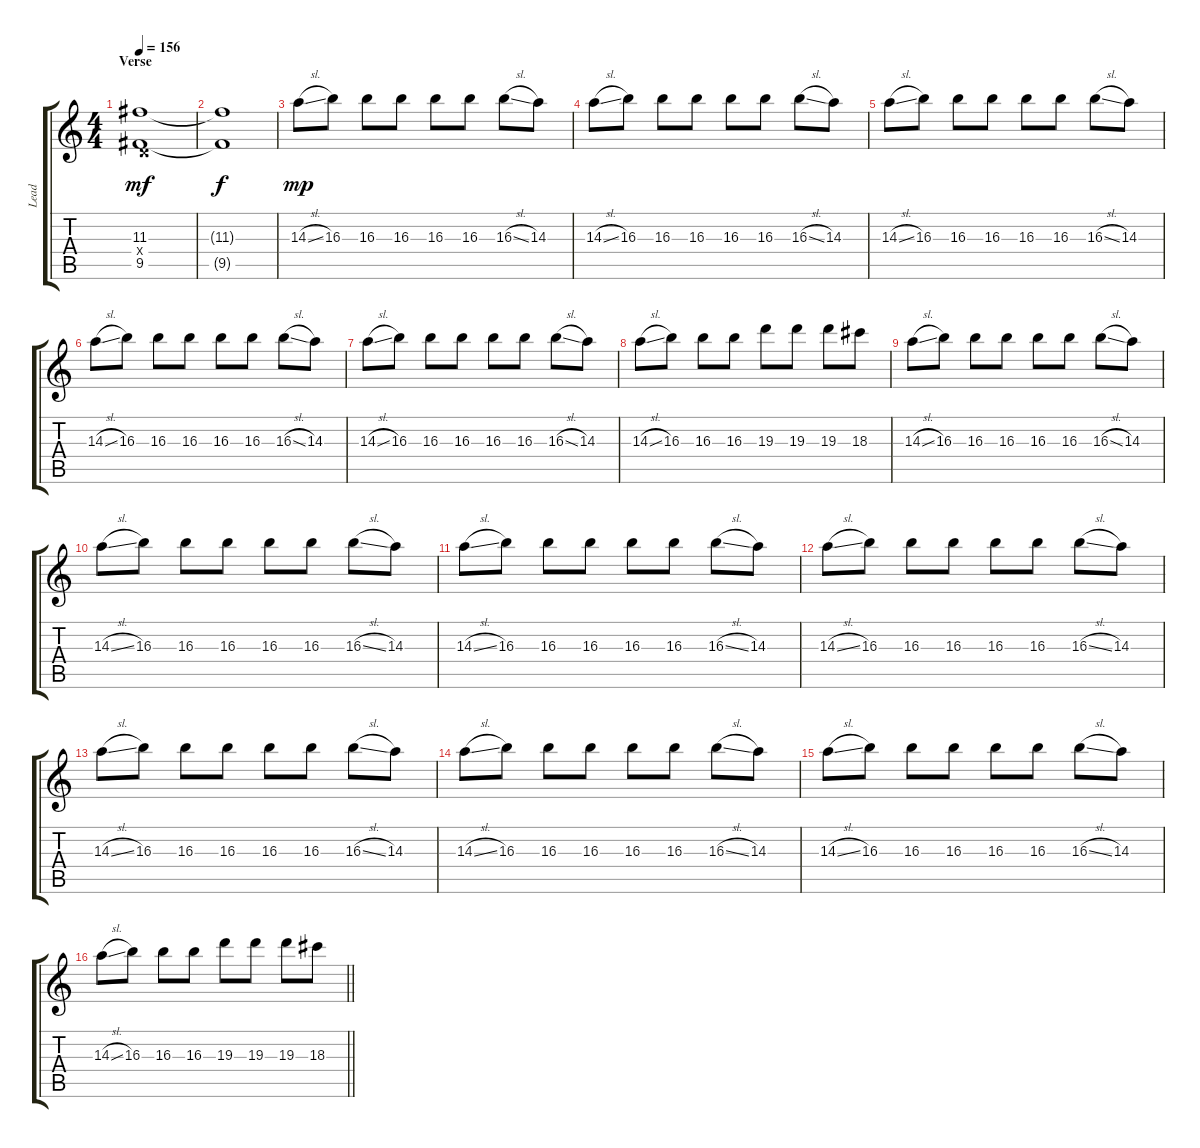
\track ("Lead" "Lead") {instrument distortionguitar}
\staff {score tabs}
\tuning (E4 B3 G3 D3 A2 E2) {hide}
\ts (4 4)
\section ("" "Verse")
\tempo 156
\clef g2
\ks c
(11.3 0.4{x} 9.5).1{dy mf volume 0} |
(11.3{t} 9.5{t}).1{dy f} |
14.3{sl}.8{dy mp volume 11 instrument electricguitarjazz} 16.3.8 16.3.8 16.3.8 16.3.8 16.3.8 16.3{sl}.8 14.3.8 |
14.3{sl}.8 16.3.8 16.3.8 16.3.8 16.3.8 16.3.8 16.3{sl}.8 14.3.8 |
14.3{sl}.8 16.3.8 16.3.8 16.3.8 16.3.8 16.3.8 16.3{sl}.8 14.3.8 |
14.3{sl}.8 16.3.8 16.3.8 16.3.8 16.3.8 16.3.8 16.3{sl}.8 14.3.8 |
14.3{sl}.8 16.3.8 16.3.8 16.3.8 16.3.8 16.3.8 16.3{sl}.8 14.3.8 |
14.3{sl}.8 16.3.8 16.3.8 16.3.8 19.3.8 19.3.8 19.3.8 18.3.8 |
14.3{sl}.8 16.3.8 16.3.8 16.3.8 16.3.8 16.3.8 16.3{sl}.8 14.3.8 |
14.3{sl}.8 16.3.8 16.3.8 16.3.8 16.3.8 16.3.8 16.3{sl}.8 14.3.8 |
14.3{sl}.8 16.3.8 16.3.8 16.3.8 16.3.8 16.3.8 16.3{sl}.8 14.3.8 |
14.3{sl}.8 16.3.8 16.3.8 16.3.8 16.3.8 16.3.8 16.3{sl}.8 14.3.8 |
14.3{sl}.8 16.3.8 16.3.8 16.3.8 16.3.8 16.3.8 16.3{sl}.8 14.3.8 |
14.3{sl}.8 16.3.8 16.3.8 16.3.8 16.3.8 16.3.8 16.3{sl}.8 14.3.8 |
14.3{sl}.8 16.3.8 16.3.8 16.3.8 16.3.8 16.3.8 16.3{sl}.8 14.3.8 |
\barLineRight lightlight
14.3{sl}.8 16.3.8 16.3.8 16.3.8 19.3.8 19.3.8 19.3.8 18.3.8
